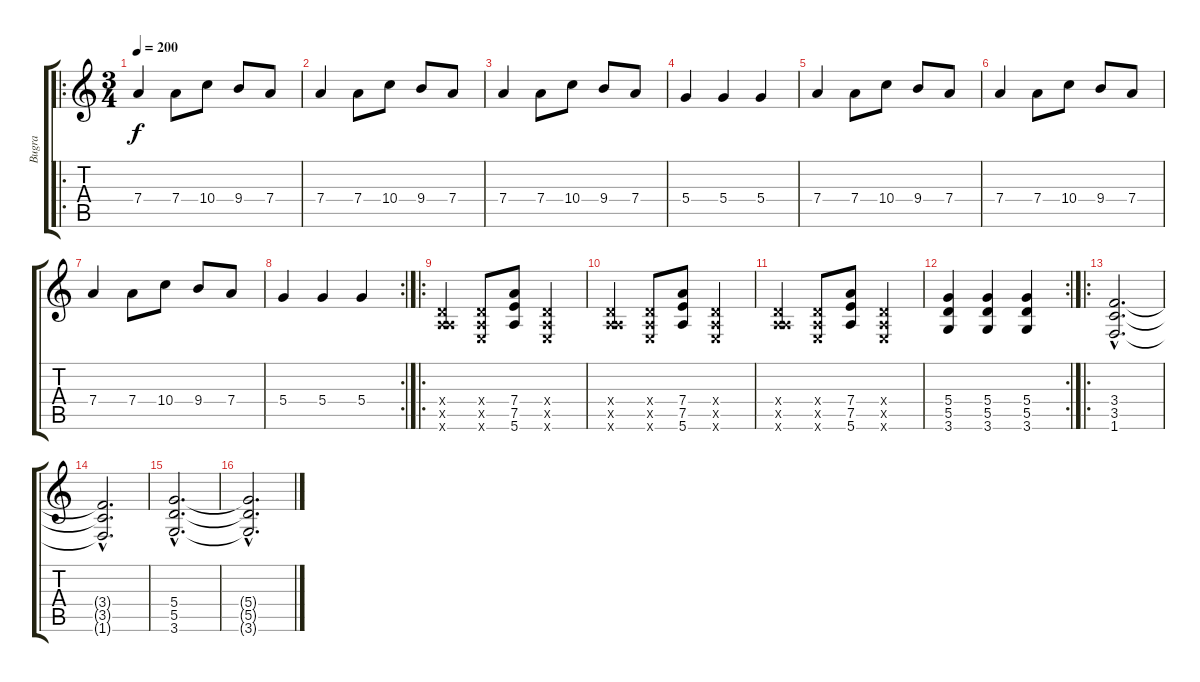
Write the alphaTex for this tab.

\track ("Bugra" "Bugra") {instrument overdrivenguitar}
\staff {score tabs}
\tuning (E4 B3 G3 D3 A2 E2) {hide}
\ro
\ts (3 4)
\tempo 200
\clef g2
\ks c
7.4.4{dy f} 7.4.8 10.4.8 9.4.8 7.4.8 |
7.4.4 7.4.8 10.4.8 9.4.8 7.4.8 |
7.4.4 7.4.8 10.4.8 9.4.8 7.4.8 |
5.4.4 5.4.4 5.4.4 |
7.4.4 7.4.8 10.4.8 9.4.8 7.4.8 |
7.4.4 7.4.8 10.4.8 9.4.8 7.4.8 |
7.4.4 7.4.8 10.4.8 9.4.8 7.4.8 |
\rc 2
5.4.4 5.4.4 5.4.4 |
\ro
(0.4{x} 0.5{x} 5.6{x}).4 (0.4{x} 0.5{x} 0.6{x}).8 (7.4 7.5 5.6).8 (0.4{x} 0.5{x} 0.6{x}).4 |
(0.4{x} 0.5{x} 5.6{x}).4 (0.4{x} 0.5{x} 0.6{x}).8 (7.4 7.5 5.6).8 (0.4{x} 0.5{x} 0.6{x}).4 |
(0.4{x} 0.5{x} 5.6{x}).4 (0.4{x} 0.5{x} 0.6{x}).8 (7.4 7.5 5.6).8 (0.4{x} 0.5{x} 0.6{x}).4 |
\rc 2
(5.4 5.5 3.6).4 (5.4 5.5 3.6).4 (5.4 5.5 3.6).4 |
\ro
(3.4{hac} 3.5{hac} 1.6{hac}).2{d} |
(3.4{hac t} 3.5{hac t} 1.6{hac t}).2{d} |
(5.4{hac} 5.5{hac} 3.6{hac}).2{d} |
(5.4{hac t} 5.5{hac t} 3.6{hac t}).2{d}
